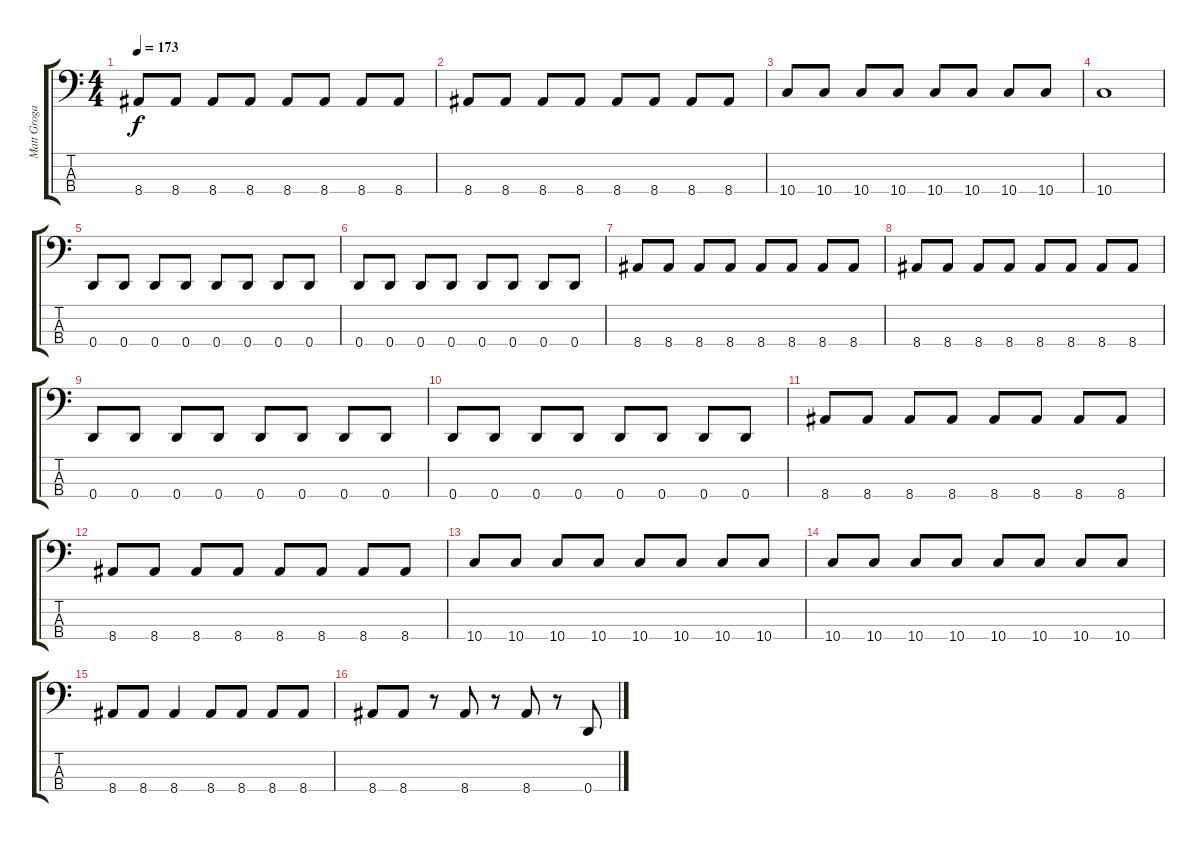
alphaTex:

\track ("Matt Grogan" "Matt Groga") {instrument electricbasspick}
\staff {score tabs}
\tuning (G2 D2 A1 D1) {hide}
\ts (4 4)
\tempo 173
\clef f4
\ks c
8.4.8{dy f} 8.4.8 8.4.8 8.4.8 8.4.8 8.4.8 8.4.8 8.4.8 |
8.4.8 8.4.8 8.4.8 8.4.8 8.4.8 8.4.8 8.4.8 8.4.8 |
10.4.8 10.4.8 10.4.8 10.4.8 10.4.8 10.4.8 10.4.8 10.4.8 |
10.4.1 |
0.4.8 0.4.8 0.4.8 0.4.8 0.4.8 0.4.8 0.4.8 0.4.8 |
0.4.8 0.4.8 0.4.8 0.4.8 0.4.8 0.4.8 0.4.8 0.4.8 |
8.4.8 8.4.8 8.4.8 8.4.8 8.4.8 8.4.8 8.4.8 8.4.8 |
8.4.8 8.4.8 8.4.8 8.4.8 8.4.8 8.4.8 8.4.8 8.4.8 |
0.4.8 0.4.8 0.4.8 0.4.8 0.4.8 0.4.8 0.4.8 0.4.8 |
0.4.8 0.4.8 0.4.8 0.4.8 0.4.8 0.4.8 0.4.8 0.4.8 |
8.4.8 8.4.8 8.4.8 8.4.8 8.4.8 8.4.8 8.4.8 8.4.8 |
8.4.8 8.4.8 8.4.8 8.4.8 8.4.8 8.4.8 8.4.8 8.4.8 |
10.4.8 10.4.8 10.4.8 10.4.8 10.4.8 10.4.8 10.4.8 10.4.8 |
10.4.8 10.4.8 10.4.8 10.4.8 10.4.8 10.4.8 10.4.8 10.4.8 |
8.4.8 8.4.8 8.4.4 8.4.8 8.4.8 8.4.8 8.4.8 |
8.4.8 8.4.8 r.8 8.4.8 r.8 8.4.8 r.8 0.4.8
